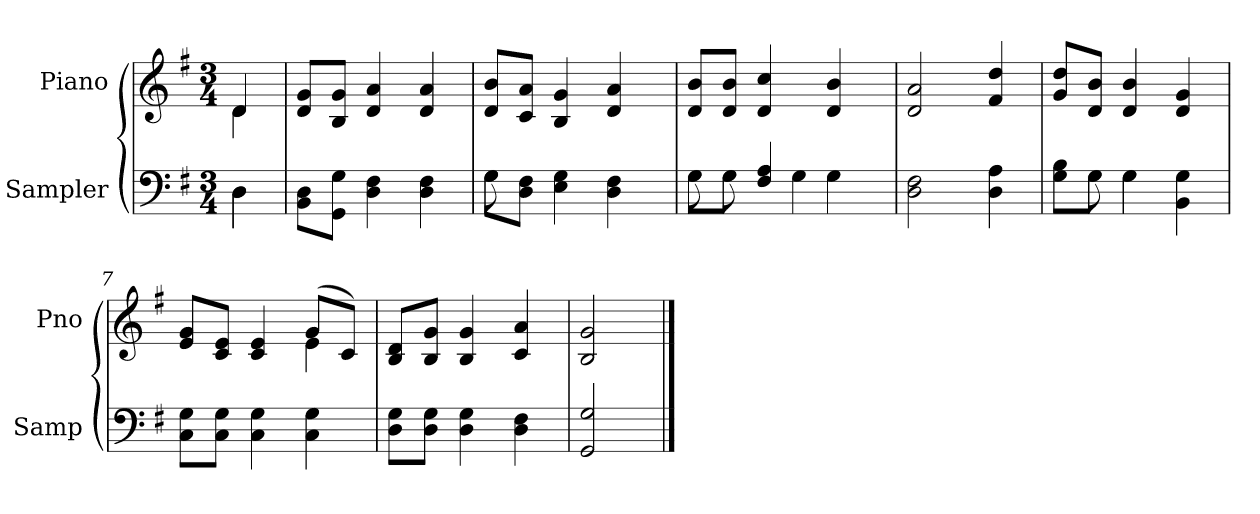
**kern	**kern
*part2	*part1
*staff2	*staff1
*I"Sampler	*I"Piano
*I'Samp	*I'Pno
*clefF4	*clefG2
*k[f#]	*k[f#]
*G:	*G:
*M3/4	*M3/4
=1	=1
*^	*^
4D\	4D	4d/	4d
*v	*v	*	*
*	*v	*v
=2	=2
8BB\ 8D\L	8d/ 8g/L
8GG\ 8G\J	8B/ 8g/J
4D 4F#	4d 4a
4D 4F#	4d 4a
=3	=3
*^	*
8G\L	8G	8d/ 8b/L
8D\ 8F#\J	2ryy	8c/ 8a/J
4E 4G	.	4B 4g
4D 4F#	.	4d 4a
.	8ryy	.
=4	=4	=4
8G\L	8G	8d/ 8b/L
8G\J	8G	8d/ 8b/J
4F# 4A	8ryy	4d 4cc
.	4G	.
4G\	.	4d 4b
.	8ryy	.
*v	*v	*
=5	=5
2D 2F#	2d 2a
4D 4A	4f# 4dd
=6	=6
*^	*
8G\ 8B\L	8ryy	8g/ 8dd/L
8G\J	8G	8d/ 8b/J
4G\	4G	4d 4b
4BB 4G	4ryy	4d 4g
*v	*v	*
=7	=7
*	*^
8C\ 8G\L	8e/ 8g/L	2ryy
8C\ 8G\J	8c/ 8e/J	.
4C 4G	4c 4e	.
4C 4G	(8g/L	4e
.	8c/J)	.
*	*v	*v
=8	=8
8D\ 8G\L	8B/ 8d/L
8D\ 8G\J	8B/ 8g/J
4D 4G	4B 4g
4D 4F#	4c 4a
=9	=9
2GG 2G	2B 2g
==	==
*-	*-
